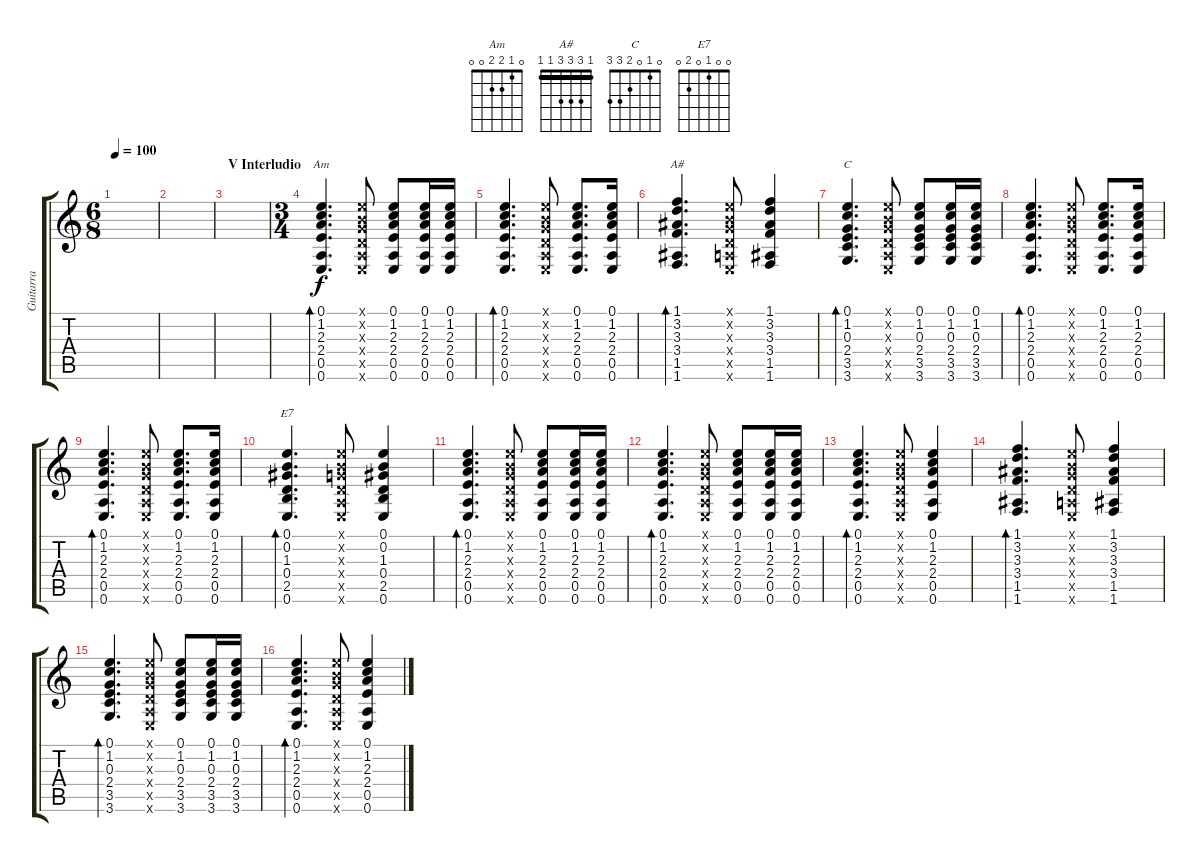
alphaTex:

\track ("Guitarra" "Guitarra") {instrument acousticguitarnylon}
\staff {score tabs}
\tuning (E4 B3 G3 D3 A2 E2) {hide}
\chord ("Am" 0 1 2 2 0 0)
\chord ("A#" 1 3 3 3 1 1) {barre 1}
\chord ("C" 0 1 0 2 3 3)
\chord ("E7" 0 0 1 0 2 0)
\ts (6 8)
\tempo 100
\clef g2
\ks c
|
|
\section ("" "V Interludio")
|
\ts (3 4)
(0.1 1.2 2.3 2.4 0.5 0.6).4{d bd 120 ch "Am"} (0.1{x} 0.2{x} 0.3{x} 0.4{x} 0.5{x} 0.6{x}).8 (0.1 1.2 2.3 2.4 0.5 0.6).8 (0.1 1.2 2.3 2.4 0.5 0.6).16 (0.1 1.2 2.3 2.4 0.5 0.6).16 |
(0.1 1.2 2.3 2.4 0.5 0.6).4{d bd 120} (0.1{x} 0.2{x} 0.3{x} 0.4{x} 0.5{x} 0.6{x}).8 (0.1 1.2 2.3 2.4 0.5 0.6).8{d} (0.1 1.2 2.3 2.4 0.5 0.6).16 |
(1.1 3.2 3.3 3.4 1.5 1.6).4{d bd 120 ch "A#"} (0.1{x} 0.2{x} 0.3{x} 0.4{x} 0.5{x} 0.6{x}).8 (1.1 3.2 3.3 3.4 1.5 1.6).4 |
(0.1 1.2 0.3 2.4 3.5 3.6).4{d bd 120 ch "C"} (0.1{x} 0.2{x} 0.3{x} 0.4{x} 0.5{x} 0.6{x}).8 (0.1 1.2 0.3 2.4 3.5 3.6).8 (0.1 1.2 0.3 2.4 3.5 3.6).16 (0.1 1.2 0.3 2.4 3.5 3.6).16 |
(0.1 1.2 2.3 2.4 0.5 0.6).4{d bd 120} (0.1{x} 0.2{x} 0.3{x} 0.4{x} 0.5{x} 0.6{x}).8 (0.1 1.2 2.3 2.4 0.5 0.6).8{d} (0.1 1.2 2.3 2.4 0.5 0.6).16 |
(0.1 1.2 2.3 2.4 0.5 0.6).4{d bd 120} (0.1{x} 0.2{x} 0.3{x} 0.4{x} 0.5{x} 0.6{x}).8 (0.1 1.2 2.3 2.4 0.5 0.6).8{d} (0.1 1.2 2.3 2.4 0.5 0.6).16 |
(0.1 0.2 1.3 0.4 2.5 0.6).4{d bd 120 ch "E7"} (0.1{x} 0.2{x} 0.3{x} 0.4{x} 0.5{x} 0.6{x}).8 (0.1 0.2 1.3 0.4 2.5 0.6).4 |
(0.1 1.2 2.3 2.4 0.5 0.6).4{d bd 120} (0.1{x} 0.2{x} 0.3{x} 0.4{x} 0.5{x} 0.6{x}).8 (0.1 1.2 2.3 2.4 0.5 0.6).8 (0.1 1.2 2.3 2.4 0.5 0.6).16 (0.1 1.2 2.3 2.4 0.5 0.6).16 |
(0.1 1.2 2.3 2.4 0.5 0.6).4{d bd 120} (0.1{x} 0.2{x} 0.3{x} 0.4{x} 0.5{x} 0.6{x}).8 (0.1 1.2 2.3 2.4 0.5 0.6).8 (0.1 1.2 2.3 2.4 0.5 0.6).16 (0.1 1.2 2.3 2.4 0.5 0.6).16 |
(0.1 1.2 2.3 2.4 0.5 0.6).4{d bd 120} (0.1{x} 0.2{x} 0.3{x} 0.4{x} 0.5{x} 0.6{x}).8 (0.1 1.2 2.3 2.4 0.5 0.6).4 |
(1.1 3.2 3.3 3.4 1.5 1.6).4{d bd 120} (0.1{x} 0.2{x} 0.3{x} 0.4{x} 0.5{x} 0.6{x}).8 (1.1 3.2 3.3 3.4 1.5 1.6).4 |
(0.1 1.2 0.3 2.4 3.5 3.6).4{d bd 120} (0.1{x} 0.2{x} 0.3{x} 0.4{x} 0.5{x} 0.6{x}).8 (0.1 1.2 0.3 2.4 3.5 3.6).8 (0.1 1.2 0.3 2.4 3.5 3.6).16 (0.1 1.2 0.3 2.4 3.5 3.6).16 |
(0.1 1.2 2.3 2.4 0.5 0.6).4{d bd 120} (0.1{x} 0.2{x} 0.3{x} 0.4{x} 0.5{x} 0.6{x}).8 (0.1 1.2 2.3 2.4 0.5 0.6).4
